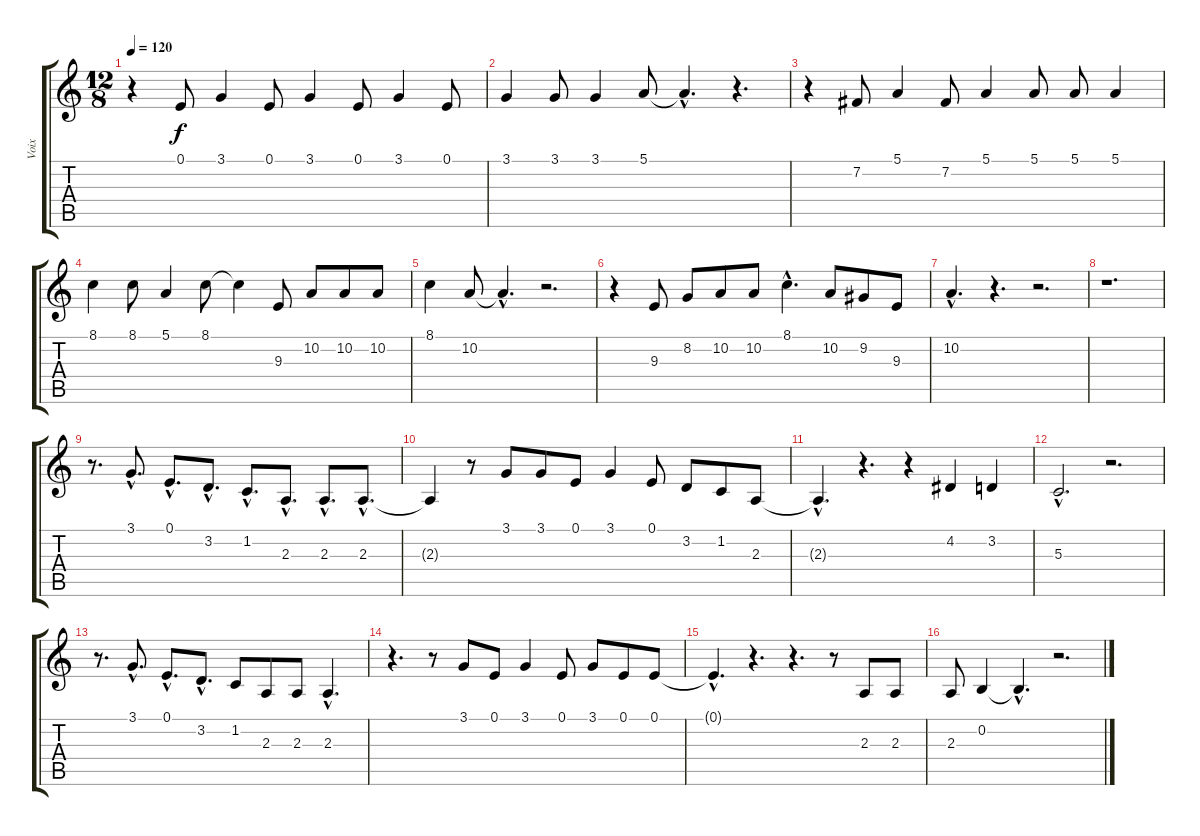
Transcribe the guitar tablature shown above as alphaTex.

\track ("Voix" "Voix") {instrument accordion}
\staff {score tabs}
\tuning (E4 B3 G3 D3 A2 E2) {hide}
\ts (12 8)
\tempo 120
\clef g2
\ks c
r.4{dy f} 0.1.8 3.1.4 0.1.8 3.1.4 0.1.8 3.1.4 0.1.8 |
3.1.4 3.1.8 3.1.4 5.1.8 5.1{hac t}.4{d} r.4{d} |
r.4 7.2.8 5.1.4 7.2.8 5.1.4 5.1.8 5.1.8 5.1.4 |
8.1.4 8.1.8 5.1.4 8.1.8 8.1{t}.4 9.3.8 10.2.8 10.2.8 10.2.8 |
8.1.4 10.2.8 10.2{hac t}.4{d} r.2{d} |
r.4 9.3.8 8.2.8 10.2.8 10.2.8 8.1{hac}.4{d} 10.2.8 9.2.8 9.3.8 |
10.2{hac}.4{d} r.4{d} r.2{d} |
r.1{d} |
r.8{d} 3.1{hac}.8{d} 0.1{hac}.8{d} 3.2{hac}.8{d} 1.2{hac}.8{d} 2.3{hac}.8{d} 2.3{hac}.8{d} 2.3{hac}.8{d} |
2.3{t}.4 r.8 3.1.8 3.1.8 0.1.8 3.1.4 0.1.8 3.2.8 1.2.8 2.3.8 |
2.3{hac t}.4{d} r.4{d} r.4 4.2.4 3.2.4 |
5.3{hac}.2{d} r.2{d} |
r.8{d} 3.1{hac}.8{d} 0.1{hac}.8{d} 3.2{hac}.8{d} 1.2.8 2.3.8 2.3.8 2.3{hac}.4{d} |
r.4{d} r.8 3.1.8 0.1.8 3.1.4 0.1.8 3.1.8 0.1.8 0.1.8 |
0.1{hac t}.4{d} r.4{d} r.4{d} r.8 2.3.8 2.3.8 |
2.3.8 0.2.4 0.2{hac t}.4{d} r.2{d}
